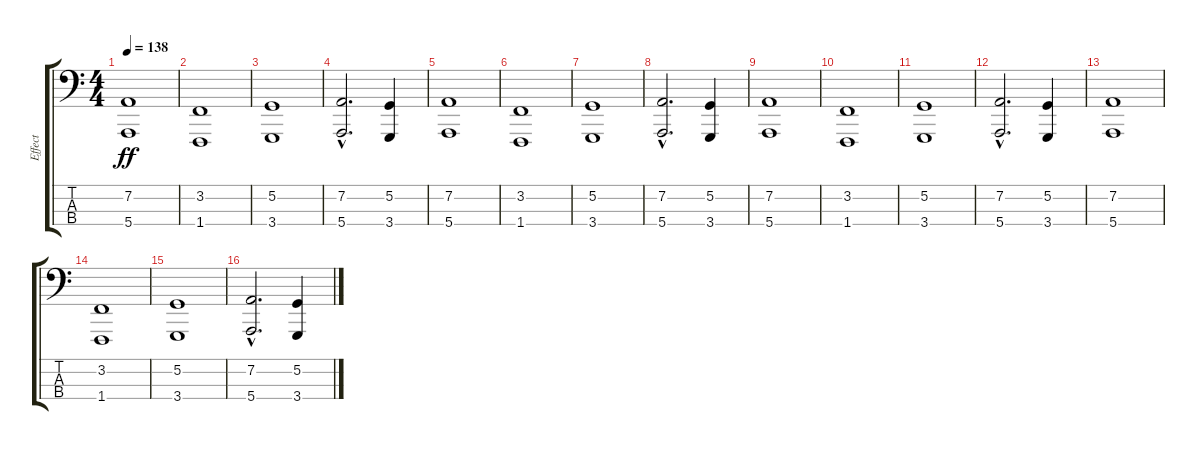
\track ("Effect" "Effect") {instrument pad7halo}
\staff {score tabs}
\tuning (G2 D2 A1 E1) {hide}
\ts (4 4)
\tempo 138
\clef f4
\ks c
(7.2 5.4).1{dy ff instrument pad7halo} |
(3.2 1.4).1 |
(5.2 3.4).1 |
(7.2{hac} 5.4{hac}).2{d} (5.2 3.4).4 |
(7.2 5.4).1 |
(3.2 1.4).1 |
(5.2 3.4).1 |
(7.2{hac} 5.4{hac}).2{d} (5.2 3.4).4 |
(7.2 5.4).1 |
(3.2 1.4).1 |
(5.2 3.4).1 |
(7.2{hac} 5.4{hac}).2{d} (5.2 3.4).4 |
(7.2 5.4).1 |
(3.2 1.4).1 |
(5.2 3.4).1 |
(7.2{hac} 5.4{hac}).2{d} (5.2 3.4).4
